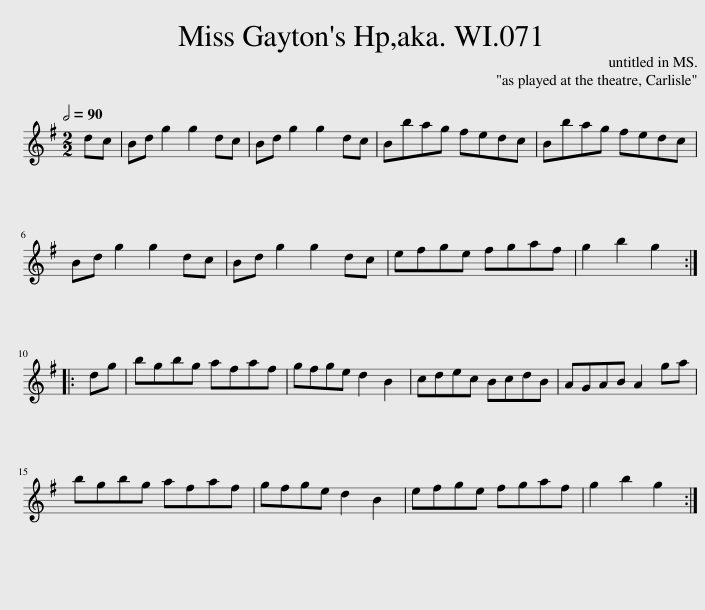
X:1
L:1/8
Q:1/2=90
M:2/2
I:linebreak $
K:G
V:1 treble
V:1
 dc | Bd g2 g2 dc | Bd g2 g2 dc | Bbag fedc | Bbag fedc |$ %5
 Bd g2 g2 dc | Bd g2 g2 dc | efge fgaf | g2 b2 g2 ::$ dg | %10
 bgbg afaf | gfge d2 B2 | cdec BcdB | AGAB A2 ga |$ bgbg afaf | %15
 gfge d2 B2 | efge fgaf | g2 b2 g2 :| %18
